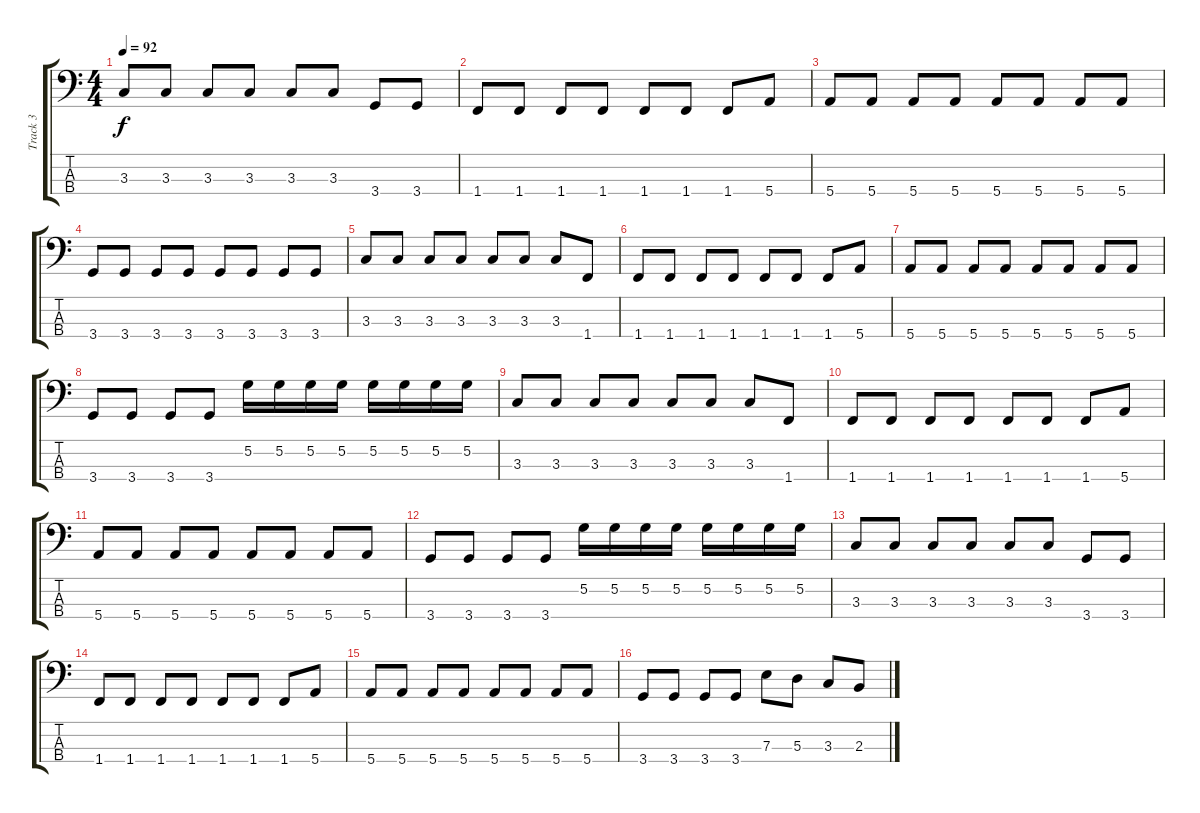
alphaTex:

\track ("Track 3" "Track 3") {instrument electricbassfinger}
\staff {score tabs}
\tuning (G2 D2 A1 E1) {hide}
\ts (4 4)
\tempo 92
\clef f4
\ks c
3.3.8{dy f} 3.3.8 3.3.8 3.3.8 3.3.8 3.3.8 3.4.8 3.4.8 |
1.4.8 1.4.8 1.4.8 1.4.8 1.4.8 1.4.8 1.4.8 5.4.8 |
5.4.8 5.4.8 5.4.8 5.4.8 5.4.8 5.4.8 5.4.8 5.4.8 |
3.4.8 3.4.8 3.4.8 3.4.8 3.4.8 3.4.8 3.4.8 3.4.8 |
3.3.8 3.3.8 3.3.8 3.3.8 3.3.8 3.3.8 3.3.8 1.4.8 |
1.4.8 1.4.8 1.4.8 1.4.8 1.4.8 1.4.8 1.4.8 5.4.8 |
5.4.8 5.4.8 5.4.8 5.4.8 5.4.8 5.4.8 5.4.8 5.4.8 |
3.4.8 3.4.8 3.4.8 3.4.8 5.2.16 5.2.16 5.2.16 5.2.16 5.2.16 5.2.16 5.2.16 5.2.16 |
3.3.8 3.3.8 3.3.8 3.3.8 3.3.8 3.3.8 3.3.8 1.4.8 |
1.4.8 1.4.8 1.4.8 1.4.8 1.4.8 1.4.8 1.4.8 5.4.8 |
5.4.8 5.4.8 5.4.8 5.4.8 5.4.8 5.4.8 5.4.8 5.4.8 |
3.4.8 3.4.8 3.4.8 3.4.8 5.2.16 5.2.16 5.2.16 5.2.16 5.2.16 5.2.16 5.2.16 5.2.16 |
3.3.8 3.3.8 3.3.8 3.3.8 3.3.8 3.3.8 3.4.8 3.4.8 |
1.4.8 1.4.8 1.4.8 1.4.8 1.4.8 1.4.8 1.4.8 5.4.8 |
5.4.8 5.4.8 5.4.8 5.4.8 5.4.8 5.4.8 5.4.8 5.4.8 |
3.4.8 3.4.8 3.4.8 3.4.8 7.3.8 5.3.8 3.3.8 2.3.8
